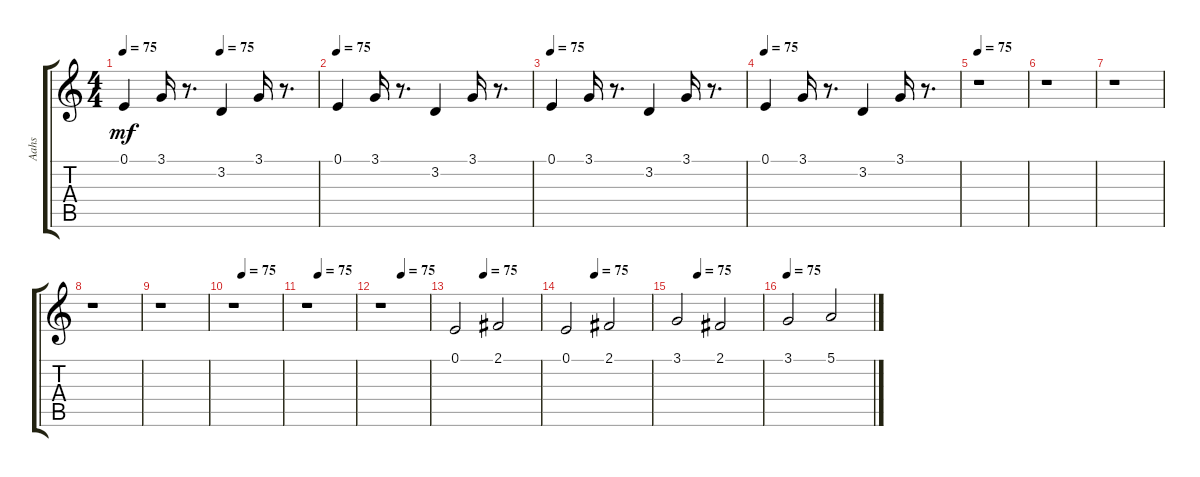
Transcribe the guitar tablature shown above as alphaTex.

\track ("Aahs" "Aahs") {instrument choiraahs}
\staff {score tabs}
\tuning (E4 B3 G3 D3 A2 E2) {hide}
\ts (4 4)
\tempo 75
\tempo (75 0.5)
\clef g2
\ks c
0.1.4{dy mf} 3.1.16 r.8{d} 3.2.4 3.1.16 r.8{d} |
\tempo 75
0.1.4 3.1.16 r.8{d} 3.2.4 3.1.16 r.8{d} |
\tempo 75
0.1.4 3.1.16 r.8{d} 3.2.4 3.1.16 r.8{d} |
\tempo 75
0.1.4 3.1.16 r.8{d} 3.2.4 3.1.16 r.8{d} |
\tempo 75
r.1 |
r.1 |
r.1 |
r.1 |
r.1 |
\tempo (75 0.1875)
r.1 |
\tempo (75 0.25)
r.1 |
\tempo (75 0.4375)
r.1 |
\tempo (75 0.34375)
0.1.2 2.1.2 |
\tempo (75 0.34375)
0.1.2 2.1.2 |
\tempo (75 0.25)
3.1.2 2.1.2 |
\tempo 75
3.1.2 5.1.2
